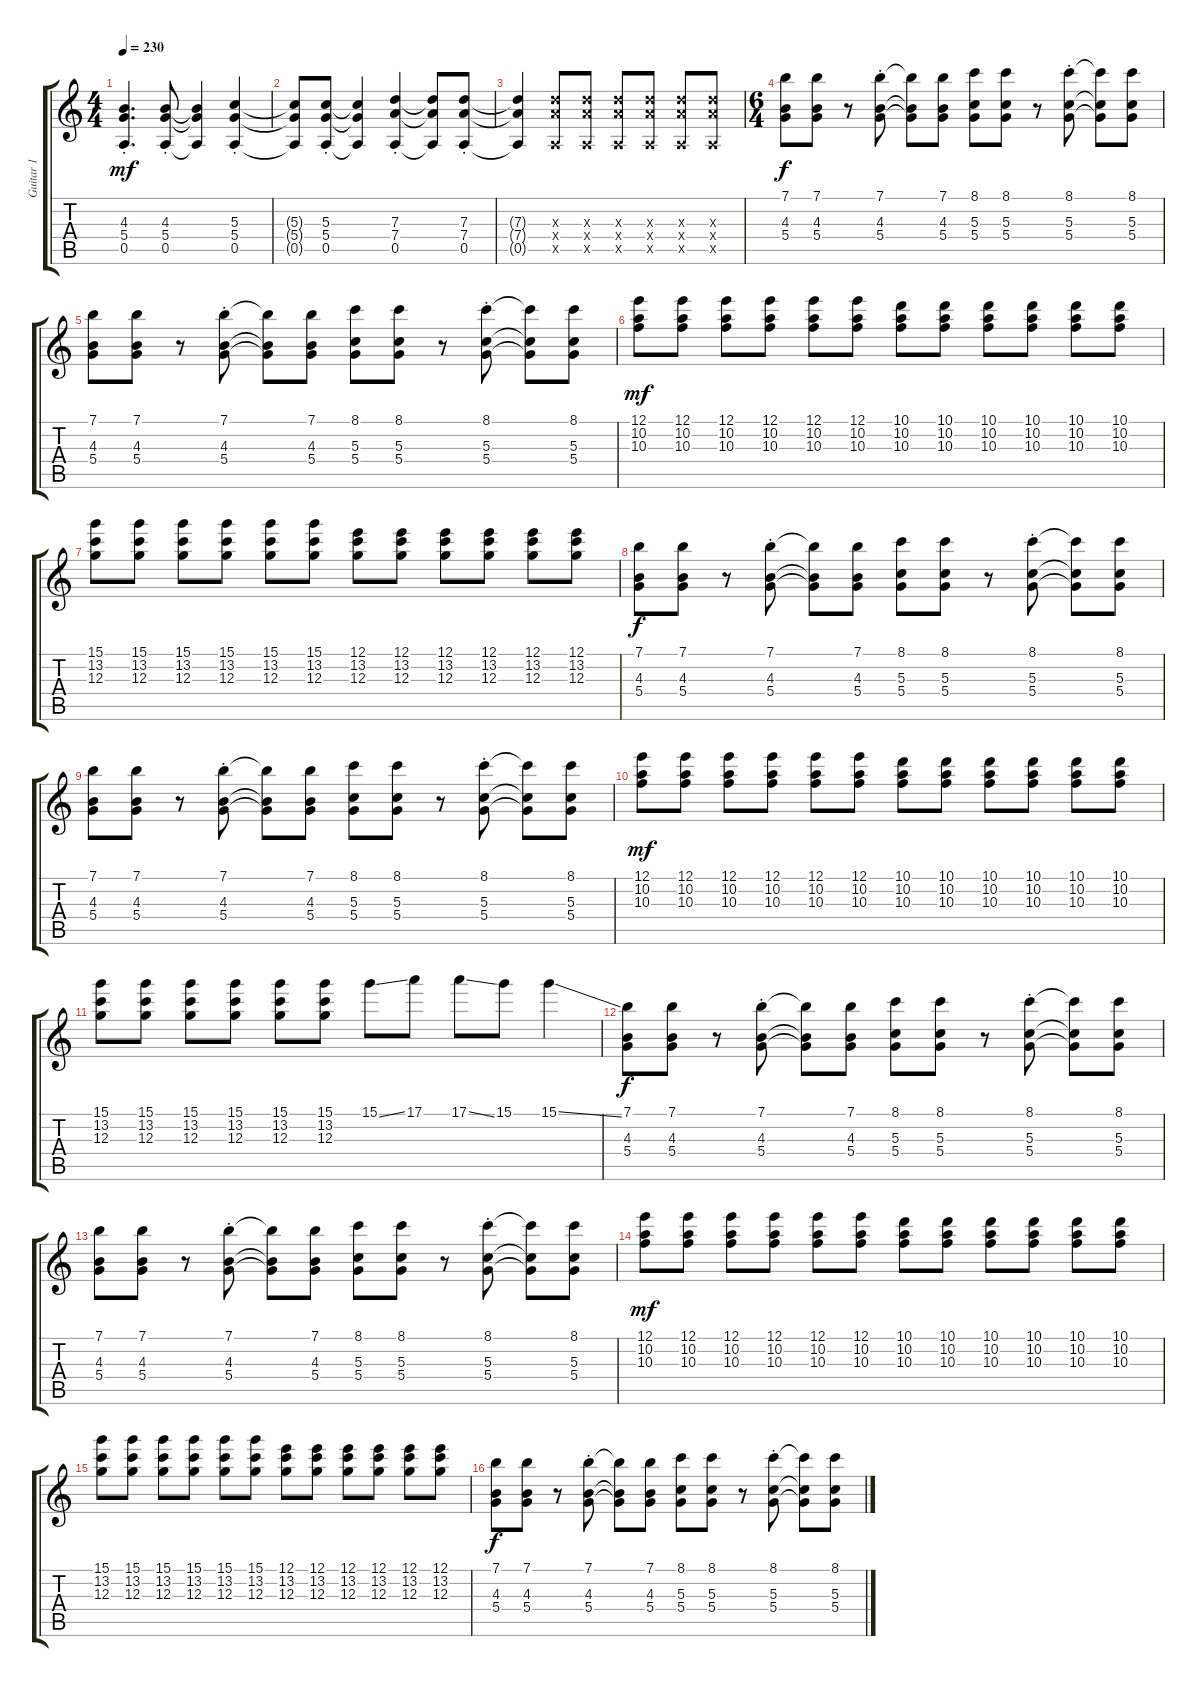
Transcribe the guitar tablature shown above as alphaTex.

\track ("Guitar 1" "Guitar 1") {instrument distortionguitar}
\staff {score tabs}
\tuning (E4 B3 G3 D3 A2 E2) {hide}
\ts (4 4)
\tempo 230
\clef g2
\ks c
(4.3{st} 5.4{st} 0.5{st}).4{d dy mf} (4.3{st} 5.4{st} 0.5{st}).8 (4.3{t} 5.4{t} 0.5{t}).4 (5.3{st} 5.4{st} 0.5{st}).4 |
(5.3{t} 5.4{t} 0.5{t}).8 (5.3{st} 5.4{st} 0.5{st}).8 (5.3{t} 5.4{t} 0.5{t}).4 (7.3{st} 7.4{st} 0.5{st}).4 (7.3{t} 7.4{t} 0.5{t}).8 (7.3{st} 7.4{st} 0.5{st}).8 |
(7.3{t} 7.4{t} 0.5{t}).4 (7.3{x} 7.4{x} 0.5{x}).8 (7.3{x} 7.4{x} 0.5{x}).8 (7.3{x} 7.4{x} 0.5{x}).8 (7.3{x} 7.4{x} 0.5{x}).8 (7.3{x} 7.4{x} 0.5{x}).8 (7.3{x} 7.4{x} 0.5{x}).8 |
\ts (6 4)
(7.1 4.3 5.4).8{dy f} (7.1 4.3 5.4).8 r.8 (7.1{st} 4.3{st} 5.4{st}).8 (7.1{t} 4.3{t} 5.4{t}).8 (7.1 4.3 5.4).8 (8.1 5.3 5.4).8 (8.1 5.3 5.4).8 r.8 (8.1{st} 5.3{st} 5.4{st}).8 (8.1{t} 5.3{t} 5.4{t}).8 (8.1 5.3 5.4).8 |
(7.1 4.3 5.4).8 (7.1 4.3 5.4).8 r.8 (7.1{st} 4.3{st} 5.4{st}).8 (7.1{t} 4.3{t} 5.4{t}).8 (7.1 4.3 5.4).8 (8.1 5.3 5.4).8 (8.1 5.3 5.4).8 r.8 (8.1{st} 5.3{st} 5.4{st}).8 (8.1{t} 5.3{t} 5.4{t}).8 (8.1 5.3 5.4).8 |
(12.1 10.2 10.3).8{dy mf} (12.1 10.2 10.3).8 (12.1 10.2 10.3).8 (12.1 10.2 10.3).8 (12.1 10.2 10.3).8 (12.1 10.2 10.3).8 (10.1 10.2 10.3).8 (10.1 10.2 10.3).8 (10.1 10.2 10.3).8 (10.1 10.2 10.3).8 (10.1 10.2 10.3).8 (10.1 10.2 10.3).8 |
(15.1 13.2 12.3).8 (15.1 13.2 12.3).8 (15.1 13.2 12.3).8 (15.1 13.2 12.3).8 (15.1 13.2 12.3).8 (15.1 13.2 12.3).8 (12.1 13.2 12.3).8 (12.1 13.2 12.3).8 (12.1 13.2 12.3).8 (12.1 13.2 12.3).8 (12.1 13.2 12.3).8 (12.1 13.2 12.3).8 |
(7.1 4.3 5.4).8{dy f} (7.1 4.3 5.4).8 r.8 (7.1{st} 4.3{st} 5.4{st}).8 (7.1{t} 4.3{t} 5.4{t}).8 (7.1 4.3 5.4).8 (8.1 5.3 5.4).8 (8.1 5.3 5.4).8 r.8 (8.1{st} 5.3{st} 5.4{st}).8 (8.1{t} 5.3{t} 5.4{t}).8 (8.1 5.3 5.4).8 |
(7.1 4.3 5.4).8 (7.1 4.3 5.4).8 r.8 (7.1{st} 4.3{st} 5.4{st}).8 (7.1{t} 4.3{t} 5.4{t}).8 (7.1 4.3 5.4).8 (8.1 5.3 5.4).8 (8.1 5.3 5.4).8 r.8 (8.1{st} 5.3{st} 5.4{st}).8 (8.1{t} 5.3{t} 5.4{t}).8 (8.1 5.3 5.4).8 |
(12.1 10.2 10.3).8{dy mf} (12.1 10.2 10.3).8 (12.1 10.2 10.3).8 (12.1 10.2 10.3).8 (12.1 10.2 10.3).8 (12.1 10.2 10.3).8 (10.1 10.2 10.3).8 (10.1 10.2 10.3).8 (10.1 10.2 10.3).8 (10.1 10.2 10.3).8 (10.1 10.2 10.3).8 (10.1 10.2 10.3).8 |
(15.1 13.2 12.3).8 (15.1 13.2 12.3).8 (15.1 13.2 12.3).8 (15.1 13.2 12.3).8 (15.1 13.2 12.3).8 (15.1 13.2 12.3).8 15.1{ss}.8 17.1.8 17.1{ss}.8 15.1.8 15.1{ss}.4 |
(7.1 4.3 5.4).8{dy f} (7.1 4.3 5.4).8 r.8 (7.1{st} 4.3{st} 5.4{st}).8 (7.1{t} 4.3{t} 5.4{t}).8 (7.1 4.3 5.4).8 (8.1 5.3 5.4).8 (8.1 5.3 5.4).8 r.8 (8.1{st} 5.3{st} 5.4{st}).8 (8.1{t} 5.3{t} 5.4{t}).8 (8.1 5.3 5.4).8 |
(7.1 4.3 5.4).8 (7.1 4.3 5.4).8 r.8 (7.1{st} 4.3{st} 5.4{st}).8 (7.1{t} 4.3{t} 5.4{t}).8 (7.1 4.3 5.4).8 (8.1 5.3 5.4).8 (8.1 5.3 5.4).8 r.8 (8.1{st} 5.3{st} 5.4{st}).8 (8.1{t} 5.3{t} 5.4{t}).8 (8.1 5.3 5.4).8 |
(12.1 10.2 10.3).8{dy mf} (12.1 10.2 10.3).8 (12.1 10.2 10.3).8 (12.1 10.2 10.3).8 (12.1 10.2 10.3).8 (12.1 10.2 10.3).8 (10.1 10.2 10.3).8 (10.1 10.2 10.3).8 (10.1 10.2 10.3).8 (10.1 10.2 10.3).8 (10.1 10.2 10.3).8 (10.1 10.2 10.3).8 |
(15.1 13.2 12.3).8 (15.1 13.2 12.3).8 (15.1 13.2 12.3).8 (15.1 13.2 12.3).8 (15.1 13.2 12.3).8 (15.1 13.2 12.3).8 (12.1 13.2 12.3).8 (12.1 13.2 12.3).8 (12.1 13.2 12.3).8 (12.1 13.2 12.3).8 (12.1 13.2 12.3).8 (12.1 13.2 12.3).8 |
(7.1 4.3 5.4).8{dy f} (7.1 4.3 5.4).8 r.8 (7.1{st} 4.3{st} 5.4{st}).8 (7.1{t} 4.3{t} 5.4{t}).8 (7.1 4.3 5.4).8 (8.1 5.3 5.4).8 (8.1 5.3 5.4).8 r.8 (8.1{st} 5.3{st} 5.4{st}).8 (8.1{t} 5.3{t} 5.4{t}).8 (8.1 5.3 5.4).8
